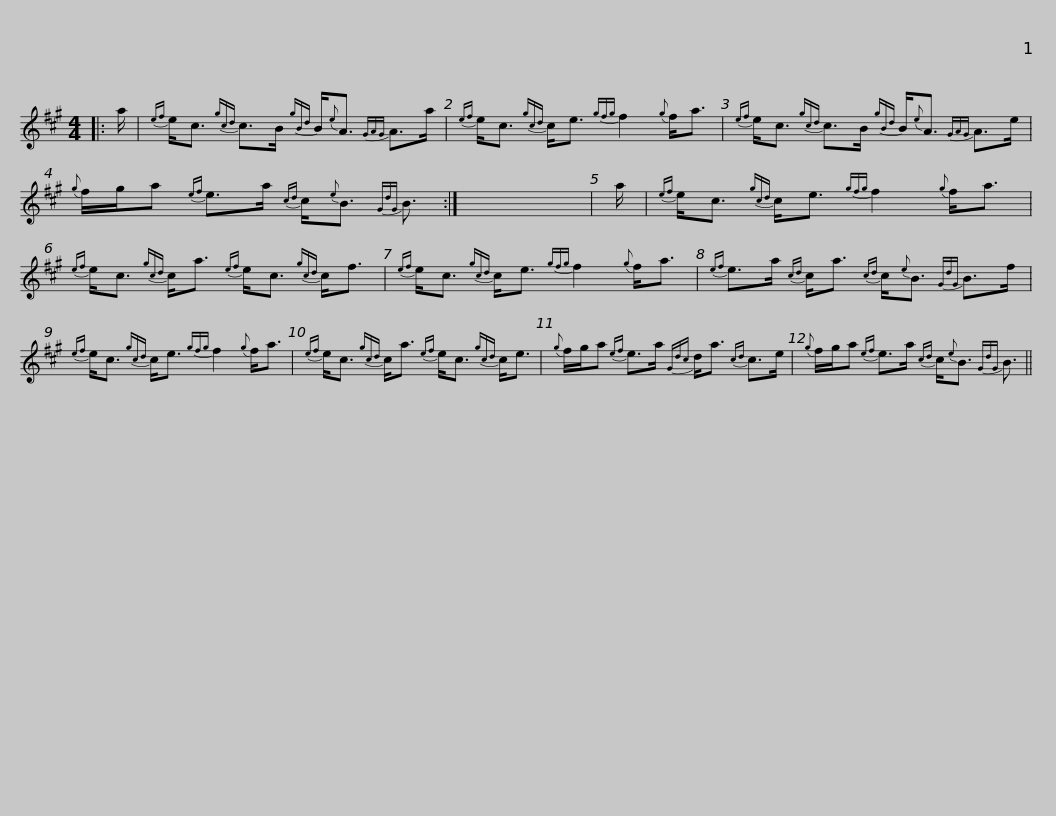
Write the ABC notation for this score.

X:1
L:1/8
M:4/4
I:linebreak $
K:A
V:1 treble
V:1
|: a/ |{ef} e<c{gcd} c>B{gBd} B/{e}A3/2{GAG} A>a |{ef} e<c{gcd} c<e{gfg} f2{g} f<a |${ef} e<c{gcd} c>B{gBd} B/{e}A3/2{GAG} A>e |{g} f/g/a{ef} e>a{cd} c/{e}B3/2{GdG} B3/2 :| %5
 x8 | a/ |${ef} e<c{gcd} c<e{gfg} f2{g} f<a |{ef} e<c{gcd} c<a{ef} e<c{gcd} c<f |{ef} e<c{gcd} c<e{gfg} f2{g} f<a |$ %10
{ef} e>a{cd} c<a{cd} c/{e}B3/2{GdG} B>f |{ef} e<c{gcd} c<e{gfg} f2{g} f<a |${ef} e<c{gcd} c<a{ef} e<c{gcd} c<e |{g} f/g/a{ef} e>a{Gdc} d<a{cd} c>e |${g} f/g/a{ef} e>a{cd} c/{e}B3/2{GdG} B3/2 || %15
